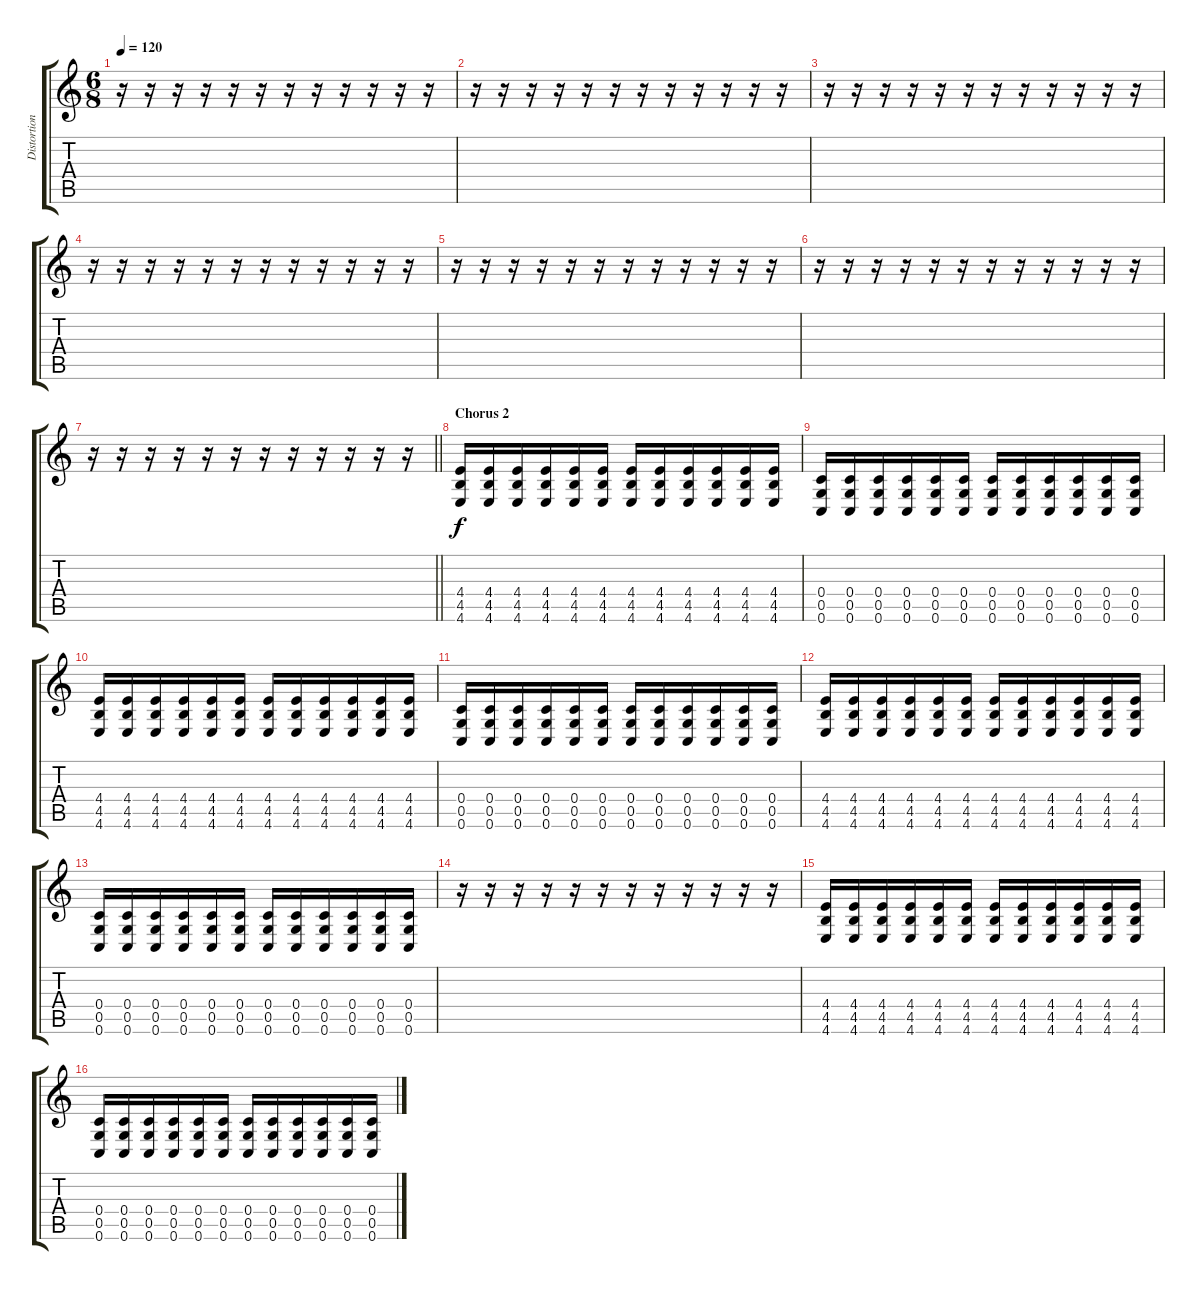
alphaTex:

\track ("Distortion 2" "Distortion") {instrument distortionguitar}
\staff {score tabs}
\tuning (D4 A3 F3 C3 G2 C2) {hide}
\ts (6 8)
\tempo 120
\clef g2
\ks c
r.16{dy f} r.16 r.16 r.16 r.16 r.16 r.16 r.16 r.16 r.16 r.16 r.16 |
r.16 r.16 r.16 r.16 r.16 r.16 r.16 r.16 r.16 r.16 r.16 r.16 |
r.16 r.16 r.16 r.16 r.16 r.16 r.16 r.16 r.16 r.16 r.16 r.16 |
r.16 r.16 r.16 r.16 r.16 r.16 r.16 r.16 r.16 r.16 r.16 r.16 |
r.16 r.16 r.16 r.16 r.16 r.16 r.16 r.16 r.16 r.16 r.16 r.16 |
r.16 r.16 r.16 r.16 r.16 r.16 r.16 r.16 r.16 r.16 r.16 r.16 |
\barLineRight lightlight
r.16 r.16 r.16 r.16 r.16 r.16 r.16 r.16 r.16 r.16 r.16 r.16 |
\section ("" "Chorus 2")
(4.4 4.5 4.6).16 (4.4 4.5 4.6).16 (4.4 4.5 4.6).16 (4.4 4.5 4.6).16 (4.4 4.5 4.6).16 (4.4 4.5 4.6).16 (4.4 4.5 4.6).16 (4.4 4.5 4.6).16 (4.4 4.5 4.6).16 (4.4 4.5 4.6).16 (4.4 4.5 4.6).16 (4.4 4.5 4.6).16 |
(0.4 0.5 0.6).16 (0.4 0.5 0.6).16 (0.4 0.5 0.6).16 (0.4 0.5 0.6).16 (0.4 0.5 0.6).16 (0.4 0.5 0.6).16 (0.4 0.5 0.6).16 (0.4 0.5 0.6).16 (0.4 0.5 0.6).16 (0.4 0.5 0.6).16 (0.4 0.5 0.6).16 (0.4 0.5 0.6).16 |
(4.4 4.5 4.6).16 (4.4 4.5 4.6).16 (4.4 4.5 4.6).16 (4.4 4.5 4.6).16 (4.4 4.5 4.6).16 (4.4 4.5 4.6).16 (4.4 4.5 4.6).16 (4.4 4.5 4.6).16 (4.4 4.5 4.6).16 (4.4 4.5 4.6).16 (4.4 4.5 4.6).16 (4.4 4.5 4.6).16 |
(0.4 0.5 0.6).16 (0.4 0.5 0.6).16 (0.4 0.5 0.6).16 (0.4 0.5 0.6).16 (0.4 0.5 0.6).16 (0.4 0.5 0.6).16 (0.4 0.5 0.6).16 (0.4 0.5 0.6).16 (0.4 0.5 0.6).16 (0.4 0.5 0.6).16 (0.4 0.5 0.6).16 (0.4 0.5 0.6).16 |
(4.4 4.5 4.6).16 (4.4 4.5 4.6).16 (4.4 4.5 4.6).16 (4.4 4.5 4.6).16 (4.4 4.5 4.6).16 (4.4 4.5 4.6).16 (4.4 4.5 4.6).16 (4.4 4.5 4.6).16 (4.4 4.5 4.6).16 (4.4 4.5 4.6).16 (4.4 4.5 4.6).16 (4.4 4.5 4.6).16 |
(0.4 0.5 0.6).16 (0.4 0.5 0.6).16 (0.4 0.5 0.6).16 (0.4 0.5 0.6).16 (0.4 0.5 0.6).16 (0.4 0.5 0.6).16 (0.4 0.5 0.6).16 (0.4 0.5 0.6).16 (0.4 0.5 0.6).16 (0.4 0.5 0.6).16 (0.4 0.5 0.6).16 (0.4 0.5 0.6).16 |
r.16 r.16 r.16 r.16 r.16 r.16 r.16 r.16 r.16 r.16 r.16 r.16 |
(4.4 4.5 4.6).16 (4.4 4.5 4.6).16 (4.4 4.5 4.6).16 (4.4 4.5 4.6).16 (4.4 4.5 4.6).16 (4.4 4.5 4.6).16 (4.4 4.5 4.6).16 (4.4 4.5 4.6).16 (4.4 4.5 4.6).16 (4.4 4.5 4.6).16 (4.4 4.5 4.6).16 (4.4 4.5 4.6).16 |
(0.4 0.5 0.6).16 (0.4 0.5 0.6).16 (0.4 0.5 0.6).16 (0.4 0.5 0.6).16 (0.4 0.5 0.6).16 (0.4 0.5 0.6).16 (0.4 0.5 0.6).16 (0.4 0.5 0.6).16 (0.4 0.5 0.6).16 (0.4 0.5 0.6).16 (0.4 0.5 0.6).16 (0.4 0.5 0.6).16
